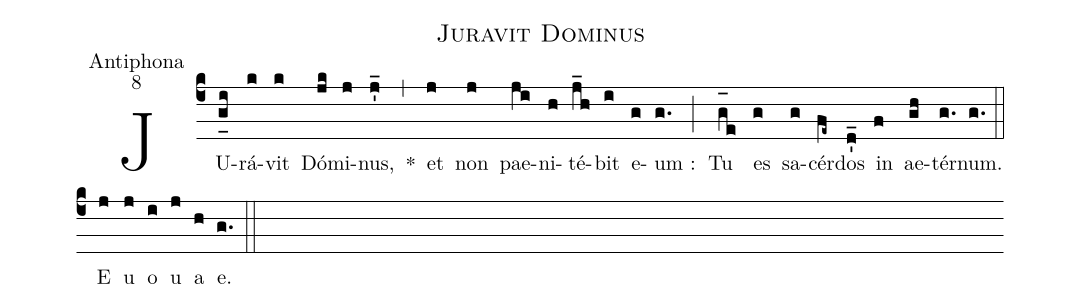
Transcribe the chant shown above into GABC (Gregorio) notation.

name:Juravit Dominus;
office-part:Antiphona;
mode:8;
%%
(c4) JU(g_[uh:l]i)rá(k)vit(k) Dó(jk)mi(j)nus,(j'_) *(,) et(j) non(j) pae(ji)ni(h)té(j_h)bit(i) e(g)um :(g.) (;) Tu(g_[oh:h]e) es(g) sa(g)cér(fe~)dos(d'_) in(f) ae(gh)tér(g.)num.(g.) (::) <eu>E(j) u(j) o(i) u(j) a(h) e.</eu>(g.) (::)
